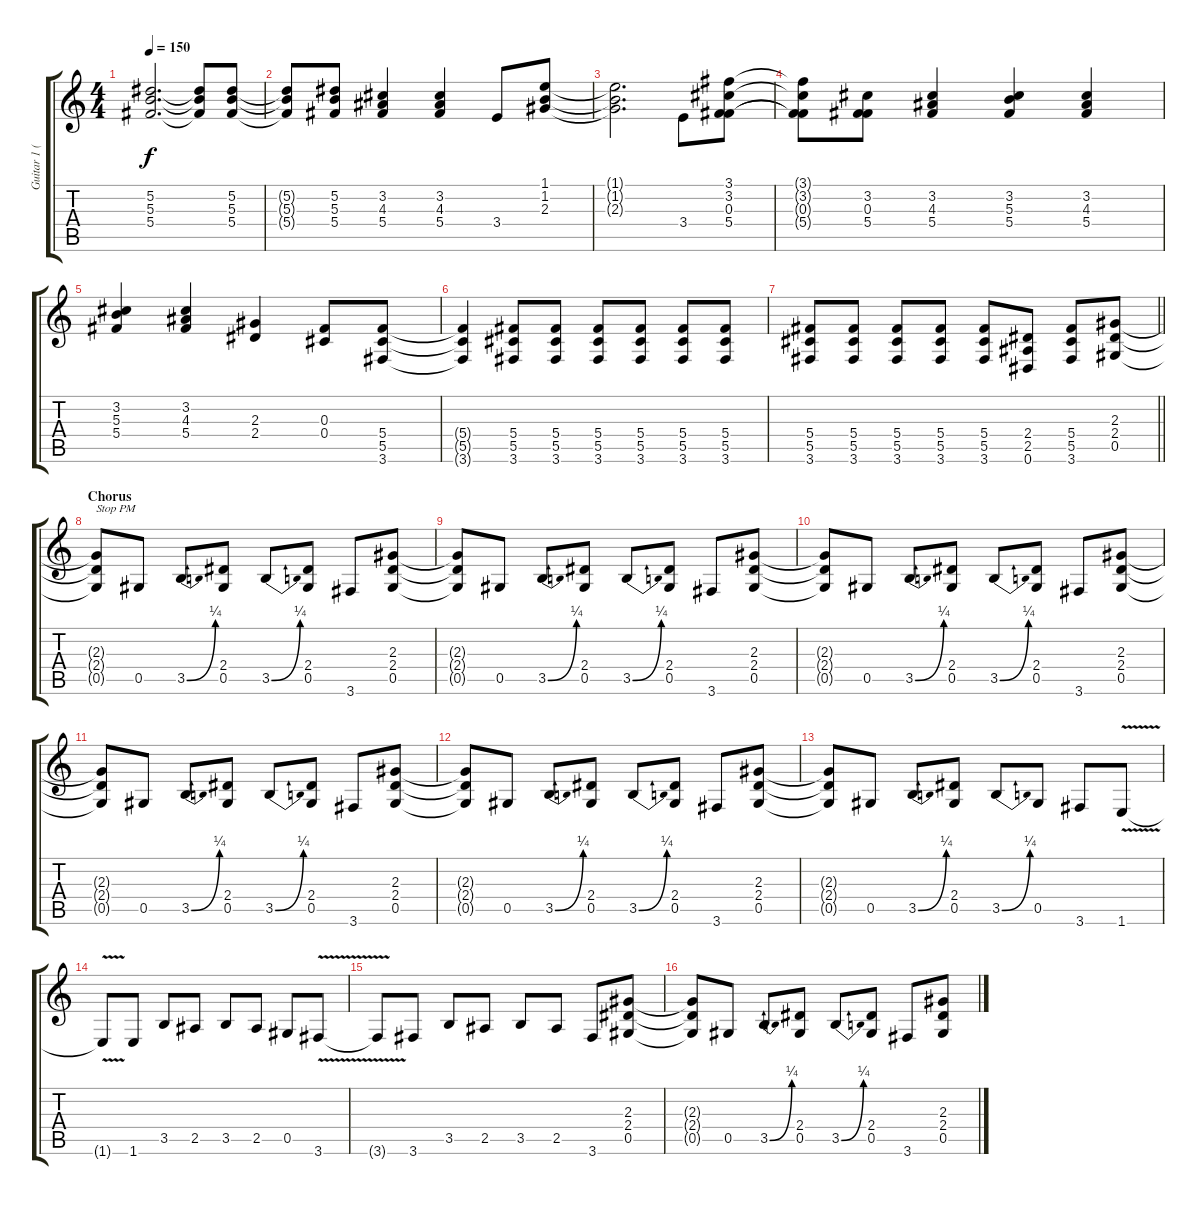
\track ("Guitar 1 (Slash)" "Guitar 1 (") {instrument distortionguitar}
\staff {score tabs}
\tuning (Eb4 Bb3 Gb3 Db3 Ab2 Eb2) {hide}
\ts (4 4)
\tempo 150
\clef g2
\ks c
(5.2{t} 5.3{t} 5.4{t}).2{d dy f} (5.2{t} 5.3{t} 5.4{t}).8 (5.2 5.3 5.4).8 |
(5.2{t} 5.3{t} 5.4{t}).8 (5.2 5.3 5.4).8 (3.2 4.3 5.4).4 (3.2 4.3 5.4).4 3.4.8 (1.1 1.2 2.3).8 |
(1.1{t} 1.2{t} 2.3{t}).2{d} 3.4.8 (3.1 3.2 0.3 5.4).8 |
(3.1{t} 3.2{t} 0.3{t} 5.4{t}).8 (3.2 0.3 5.4).8 (3.2 4.3 5.4).4 (3.2 5.3 5.4).4 (3.2 4.3 5.4).4 |
(3.2 5.3 5.4).4 (3.2 4.3 5.4).4 (2.3 2.4).4 (0.3 0.4).8 (5.4 5.5 3.6).8 |
(5.4{t} 5.5{t} 3.6{t}).4 (5.4 5.5 3.6).8 (5.4 5.5 3.6).8 (5.4 5.5 3.6).8 (5.4 5.5 3.6).8 (5.4 5.5 3.6).8 (5.4 5.5 3.6).8 |
\barLineRight lightlight
(5.4 5.5 3.6).8 (5.4 5.5 3.6).8 (5.4 5.5 3.6).8 (5.4 5.5 3.6).8 (5.4 5.5 3.6).8 (2.4 2.5 0.6).8 (5.4 5.5 3.6).8 (2.3 2.4 0.5).8 |
\section ("" "Chorus")
(2.3{t} 2.4{t} 0.5{t}).8{txt "Stop PM"} 0.5.8 3.5{be (bend 0 0 60 1)}.8 (2.4 0.5).8 3.5{be (bend 0 0 60 1)}.8 (2.4 0.5).8 3.6.8 (2.3 2.4 0.5).8 |
(2.3{t} 2.4{t} 0.5{t}).8 0.5.8 3.5{be (bend 0 0 60 1)}.8 (2.4 0.5).8 3.5{be (bend 0 0 60 1)}.8 (2.4 0.5).8 3.6.8 (2.3 2.4 0.5).8 |
(2.3{t} 2.4{t} 0.5{t}).8 0.5.8 3.5{be (bend 0 0 60 1)}.8 (2.4 0.5).8 3.5{be (bend 0 0 60 1)}.8 (2.4 0.5).8 3.6.8 (2.3 2.4 0.5).8 |
(2.3{t} 2.4{t} 0.5{t}).8 0.5.8 3.5{be (bend 0 0 60 1)}.8 (2.4 0.5).8 3.5{be (bend 0 0 60 1)}.8 (2.4 0.5).8 3.6.8 (2.3 2.4 0.5).8 |
(2.3{t} 2.4{t} 0.5{t}).8 0.5.8 3.5{be (bend 0 0 60 1)}.8 (2.4 0.5).8 3.5{be (bend 0 0 60 1)}.8 (2.4 0.5).8 3.6.8 (2.3 2.4 0.5).8 |
(2.3{t} 2.4{t} 0.5{t}).8 0.5.8 3.5{be (bend 0 0 60 1)}.8 (2.4 0.5).8 3.5{be (bend 0 0 60 1)}.8 0.5.8 3.6.8 1.6{v}.8 |
1.6{t}.8 1.6.8 3.5.8 2.5.8 3.5.8 2.5.8 0.5.8 3.6{v}.8 |
3.6{t}.8 3.6.8 3.5.8 2.5.8 3.5.8 2.5.8 3.6.8 (2.3 2.4 0.5).8 |
(2.3{t} 2.4{t} 0.5{t}).8 0.5.8 3.5{be (bend 0 0 60 1)}.8 (2.4 0.5).8 3.5{be (bend 0 0 60 1)}.8 (2.4 0.5).8 3.6.8 (2.3 2.4 0.5).8
